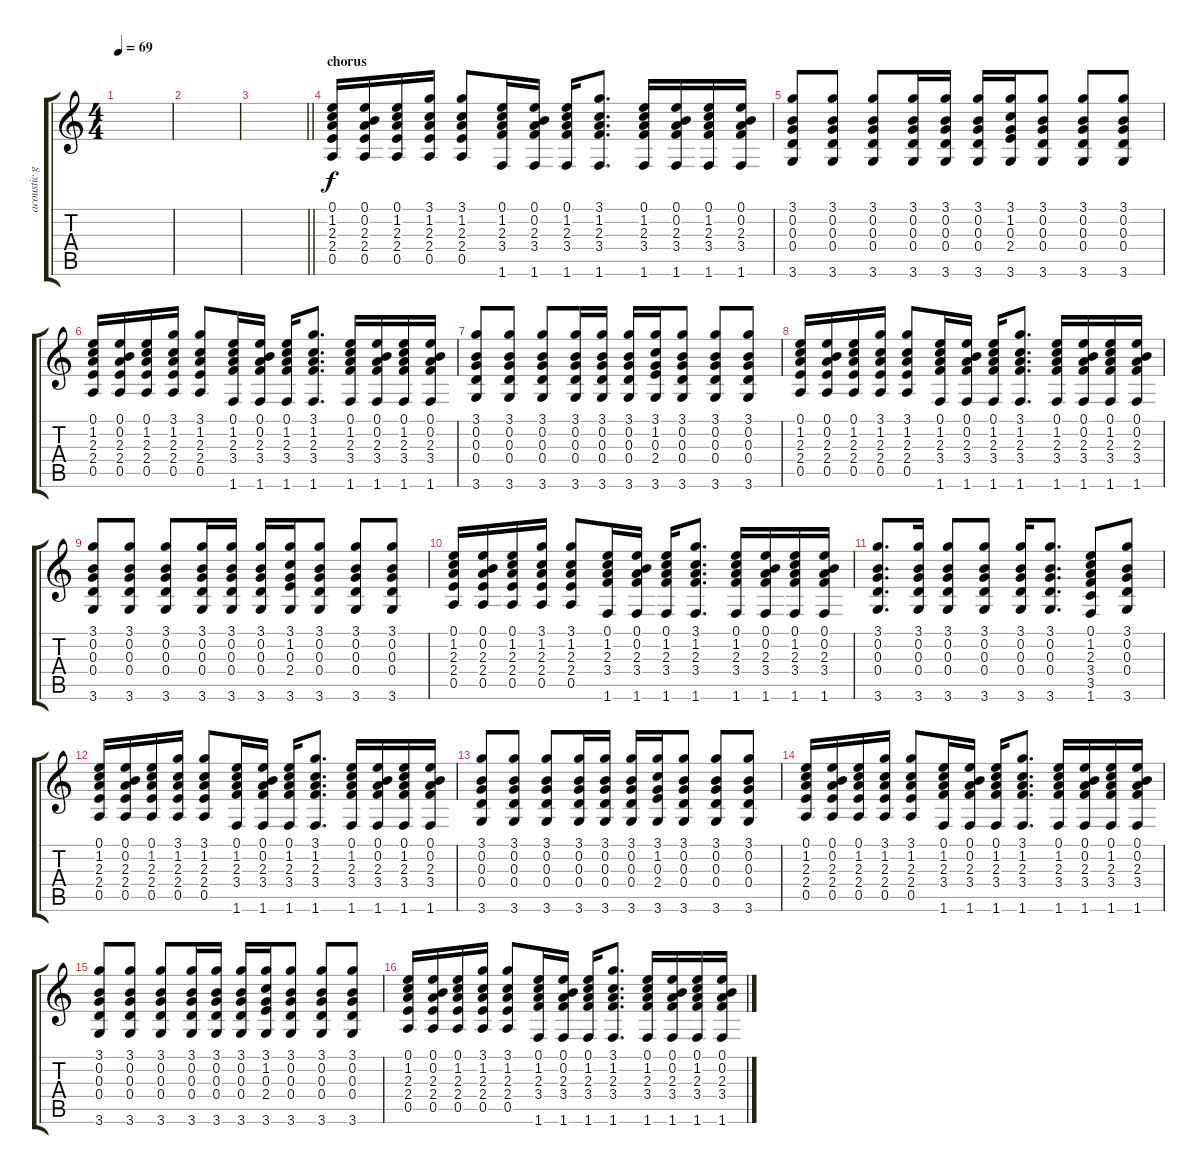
\track ("acoustic guitar 12ch" "acoustic g") {instrument acousticguitarsteel}
\staff {score tabs}
\tuning (E4 B3 G3 D3 A2 E2) {hide}
\ts (4 4)
\tempo 69
\clef g2
\ks c
|
|
\barLineRight lightlight
|
\section ("" "chorus")
(0.1 1.2 2.3 2.4 0.5).16 (0.1 0.2 2.3 2.4 0.5).16 (0.1 1.2 2.3 2.4 0.5).16 (3.1 1.2 2.3 2.4 0.5).16 (3.1 1.2 2.3 2.4 0.5).8 (0.1 1.2 2.3 3.4 1.6).16 (0.1 0.2 2.3 3.4 1.6).16 (0.1 1.2 2.3 3.4 1.6).16 (3.1 1.2 2.3 3.4 1.6).8{d} (0.1 1.2 2.3 3.4 1.6).16 (0.1 0.2 2.3 3.4 1.6).16 (0.1 1.2 2.3 3.4 1.6).16 (0.1 0.2 2.3 3.4 1.6).16 |
(3.1 0.2 0.3 0.4 3.6).8 (3.1 0.2 0.3 0.4 3.6).8 (3.1 0.2 0.3 0.4 3.6).8 (3.1 0.2 0.3 0.4 3.6).16 (3.1 0.2 0.3 0.4 3.6).16 (3.1 0.2 0.3 0.4 3.6).16 (3.1 1.2 0.3 2.4 3.6).16 (3.1 0.2 0.3 0.4 3.6).8 (3.1 0.2 0.3 0.4 3.6).8 (3.1 0.2 0.3 0.4 3.6).8 |
(0.1 1.2 2.3 2.4 0.5).16 (0.1 0.2 2.3 2.4 0.5).16 (0.1 1.2 2.3 2.4 0.5).16 (3.1 1.2 2.3 2.4 0.5).16 (3.1 1.2 2.3 2.4 0.5).8 (0.1 1.2 2.3 3.4 1.6).16 (0.1 0.2 2.3 3.4 1.6).16 (0.1 1.2 2.3 3.4 1.6).16 (3.1 1.2 2.3 3.4 1.6).8{d} (0.1 1.2 2.3 3.4 1.6).16 (0.1 0.2 2.3 3.4 1.6).16 (0.1 1.2 2.3 3.4 1.6).16 (0.1 0.2 2.3 3.4 1.6).16 |
(3.1 0.2 0.3 0.4 3.6).8 (3.1 0.2 0.3 0.4 3.6).8 (3.1 0.2 0.3 0.4 3.6).8 (3.1 0.2 0.3 0.4 3.6).16 (3.1 0.2 0.3 0.4 3.6).16 (3.1 0.2 0.3 0.4 3.6).16 (3.1 1.2 0.3 2.4 3.6).16 (3.1 0.2 0.3 0.4 3.6).8 (3.1 0.2 0.3 0.4 3.6).8 (3.1 0.2 0.3 0.4 3.6).8 |
(0.1 1.2 2.3 2.4 0.5).16 (0.1 0.2 2.3 2.4 0.5).16 (0.1 1.2 2.3 2.4 0.5).16 (3.1 1.2 2.3 2.4 0.5).16 (3.1 1.2 2.3 2.4 0.5).8 (0.1 1.2 2.3 3.4 1.6).16 (0.1 0.2 2.3 3.4 1.6).16 (0.1 1.2 2.3 3.4 1.6).16 (3.1 1.2 2.3 3.4 1.6).8{d} (0.1 1.2 2.3 3.4 1.6).16 (0.1 0.2 2.3 3.4 1.6).16 (0.1 1.2 2.3 3.4 1.6).16 (0.1 0.2 2.3 3.4 1.6).16 |
(3.1 0.2 0.3 0.4 3.6).8 (3.1 0.2 0.3 0.4 3.6).8 (3.1 0.2 0.3 0.4 3.6).8 (3.1 0.2 0.3 0.4 3.6).16 (3.1 0.2 0.3 0.4 3.6).16 (3.1 0.2 0.3 0.4 3.6).16 (3.1 1.2 0.3 2.4 3.6).16 (3.1 0.2 0.3 0.4 3.6).8 (3.1 0.2 0.3 0.4 3.6).8 (3.1 0.2 0.3 0.4 3.6).8 |
(0.1 1.2 2.3 2.4 0.5).16 (0.1 0.2 2.3 2.4 0.5).16 (0.1 1.2 2.3 2.4 0.5).16 (3.1 1.2 2.3 2.4 0.5).16 (3.1 1.2 2.3 2.4 0.5).8 (0.1 1.2 2.3 3.4 1.6).16 (0.1 0.2 2.3 3.4 1.6).16 (0.1 1.2 2.3 3.4 1.6).16 (3.1 1.2 2.3 3.4 1.6).8{d} (0.1 1.2 2.3 3.4 1.6).16 (0.1 0.2 2.3 3.4 1.6).16 (0.1 1.2 2.3 3.4 1.6).16 (0.1 0.2 2.3 3.4 1.6).16 |
(3.1 0.2 0.3 0.4 3.6).8{d} (3.1 0.2 0.3 0.4 3.6).16 (3.1 0.2 0.3 0.4 3.6).8 (3.1 0.2 0.3 0.4 3.6).8 (3.1 0.2 0.3 0.4 3.6).16 (3.1 0.2 0.3 0.4 3.6).8{d} (0.1 1.2 2.3 3.4 3.5 1.6).8 (3.1 0.2 0.3 0.4 3.6).8 |
(0.1 1.2 2.3 2.4 0.5).16 (0.1 0.2 2.3 2.4 0.5).16 (0.1 1.2 2.3 2.4 0.5).16 (3.1 1.2 2.3 2.4 0.5).16 (3.1 1.2 2.3 2.4 0.5).8 (0.1 1.2 2.3 3.4 1.6).16 (0.1 0.2 2.3 3.4 1.6).16 (0.1 1.2 2.3 3.4 1.6).16 (3.1 1.2 2.3 3.4 1.6).8{d} (0.1 1.2 2.3 3.4 1.6).16 (0.1 0.2 2.3 3.4 1.6).16 (0.1 1.2 2.3 3.4 1.6).16 (0.1 0.2 2.3 3.4 1.6).16 |
(3.1 0.2 0.3 0.4 3.6).8 (3.1 0.2 0.3 0.4 3.6).8 (3.1 0.2 0.3 0.4 3.6).8 (3.1 0.2 0.3 0.4 3.6).16 (3.1 0.2 0.3 0.4 3.6).16 (3.1 0.2 0.3 0.4 3.6).16 (3.1 1.2 0.3 2.4 3.6).16 (3.1 0.2 0.3 0.4 3.6).8 (3.1 0.2 0.3 0.4 3.6).8 (3.1 0.2 0.3 0.4 3.6).8 |
(0.1 1.2 2.3 2.4 0.5).16 (0.1 0.2 2.3 2.4 0.5).16 (0.1 1.2 2.3 2.4 0.5).16 (3.1 1.2 2.3 2.4 0.5).16 (3.1 1.2 2.3 2.4 0.5).8 (0.1 1.2 2.3 3.4 1.6).16 (0.1 0.2 2.3 3.4 1.6).16 (0.1 1.2 2.3 3.4 1.6).16 (3.1 1.2 2.3 3.4 1.6).8{d} (0.1 1.2 2.3 3.4 1.6).16 (0.1 0.2 2.3 3.4 1.6).16 (0.1 1.2 2.3 3.4 1.6).16 (0.1 0.2 2.3 3.4 1.6).16 |
(3.1 0.2 0.3 0.4 3.6).8 (3.1 0.2 0.3 0.4 3.6).8 (3.1 0.2 0.3 0.4 3.6).8 (3.1 0.2 0.3 0.4 3.6).16 (3.1 0.2 0.3 0.4 3.6).16 (3.1 0.2 0.3 0.4 3.6).16 (3.1 1.2 0.3 2.4 3.6).16 (3.1 0.2 0.3 0.4 3.6).8 (3.1 0.2 0.3 0.4 3.6).8 (3.1 0.2 0.3 0.4 3.6).8 |
(0.1 1.2 2.3 2.4 0.5).16 (0.1 0.2 2.3 2.4 0.5).16 (0.1 1.2 2.3 2.4 0.5).16 (3.1 1.2 2.3 2.4 0.5).16 (3.1 1.2 2.3 2.4 0.5).8 (0.1 1.2 2.3 3.4 1.6).16 (0.1 0.2 2.3 3.4 1.6).16 (0.1 1.2 2.3 3.4 1.6).16 (3.1 1.2 2.3 3.4 1.6).8{d} (0.1 1.2 2.3 3.4 1.6).16 (0.1 0.2 2.3 3.4 1.6).16 (0.1 1.2 2.3 3.4 1.6).16 (0.1 0.2 2.3 3.4 1.6).16
